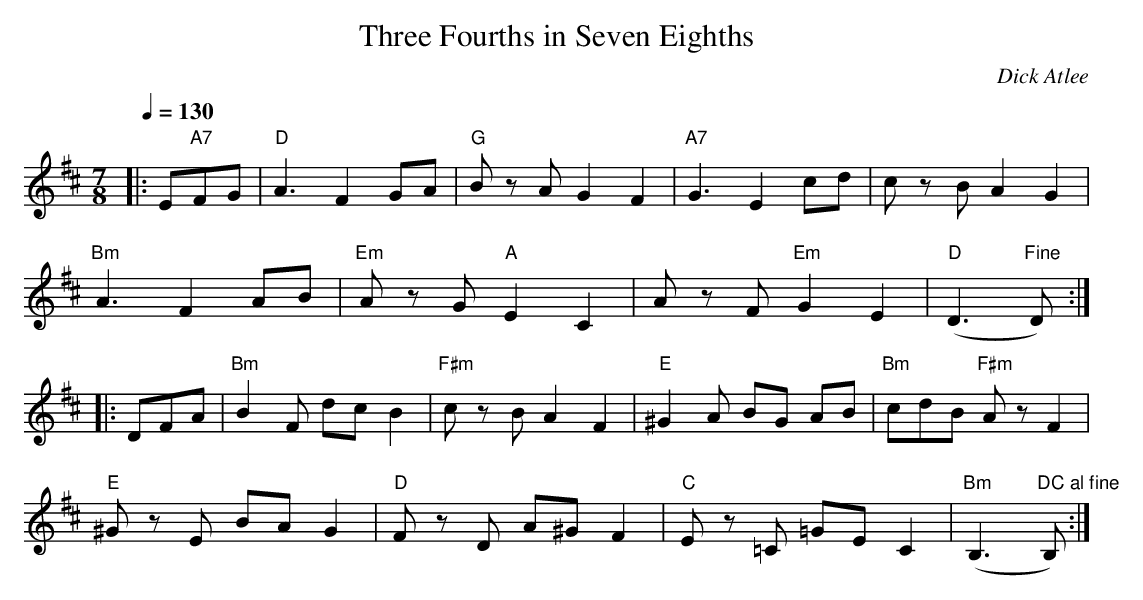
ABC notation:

X:1
T:Three Fourths in Seven Eighths
M:7/8
L:1/8
Q:1/4=130
C:Dick Atlee
K:D
|: E"A7"FG | "D" A3 F2 GA | "G" B z A G2 F2 | "A7" G3 E2 cd | c z B A2 G2 |!
"Bm" A3 F2 AB | "Em" Az G "A" E2 C2 | A z F "Em" G2 E2 | "D" (D3 "Fine" D) :|!
|: DFA | "Bm" B2 F dc B2 | "F#m" c z B A2 F2 |
"E" ^G2 A BG AB | "Bm" cdB "F#m" A z F2 |!
"E" ^G z E BA G2 | "D" F z D A^G F2 | "C" E z =C =GE C2 |
"Bm" (B,3 "DC al fine" B,) :|!
